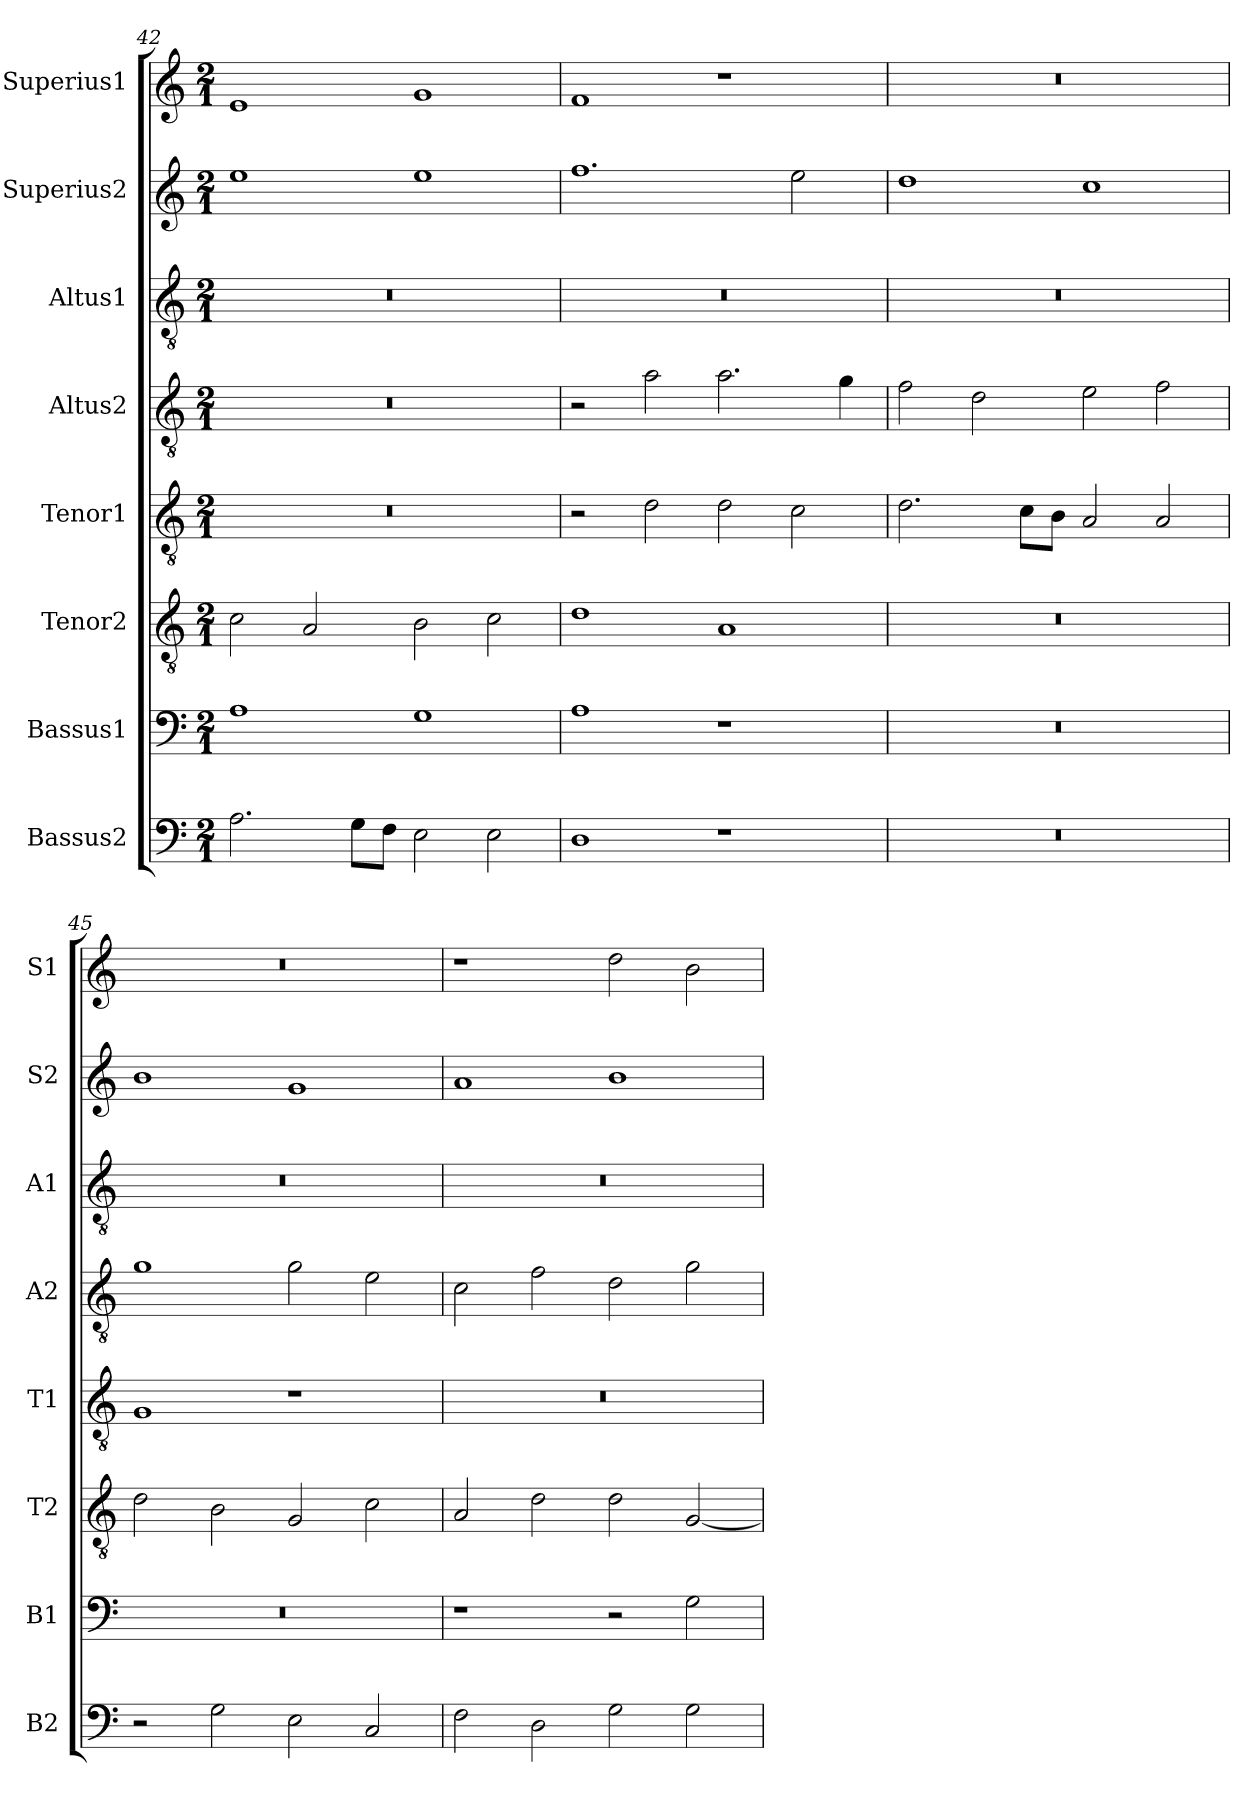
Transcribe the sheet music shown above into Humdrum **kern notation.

**kern	**kern	**kern	**kern	**kern	**kern	**kern	**kern
*part8	*part7	*part6	*part5	*part4	*part3	*part2	*part1
*staff8	*staff7	*staff6	*staff5	*staff4	*staff3	*staff2	*staff1
*I"Bassus2	*I"Bassus1	*I"Tenor2	*I"Tenor1	*I"Altus2	*I"Altus1	*I"Superius2	*I"Superius1
*I'B2	*I'B1	*I'T2	*I'T1	*I'A2	*I'A1	*I'S2	*I'S1
*clefF4	*clefF4	*clefGv2	*clefGv2	*clefGv2	*clefGv2	*clefG2	*clefG2
*k[]	*k[]	*k[]	*k[]	*k[]	*k[]	*k[]	*k[]
*M2/1	*M2/1	*M2/1	*M2/1	*M2/1	*M2/1	*M2/1	*M2/1
=42	=42	=42	=42	=42	=42	=42	=42
2.A	1A	2c	0r	0r	0r	1ee	1e
.	.	2A	.	.	.	.	.
8GL	.	.	.	.	.	.	.
8FJ	.	.	.	.	.	.	.
2E	1G	2B	.	.	.	1ee	1g
2E	.	2c	.	.	.	.	.
=43	=43	=43	=43	=43	=43	=43	=43
1D	1A	1d	2r	2r	0r	1.ff	1f
.	.	.	2d	2a	.	.	.
1r	1r	1A	2d	2.a	.	.	1r
.	.	.	2c	.	.	2ee	.
.	.	.	.	4g	.	.	.
=44	=44	=44	=44	=44	=44	=44	=44
0r	0r	0r	2.d	2f	0r	1dd	0r
.	.	.	.	2d	.	.	.
.	.	.	8c\L	.	.	.	.
.	.	.	8B\J	.	.	.	.
.	.	.	2A	2e	.	1cc	.
.	.	.	2A	2f	.	.	.
=45	=45	=45	=45	=45	=45	=45	=45
2r	0r	2d	1G	1g	0r	1b	0r
2G	.	2B	.	.	.	.	.
2E	.	2G	1r	2g	.	1g	.
2C	.	2c	.	2e	.	.	.
=46	=46	=46	=46	=46	=46	=46	=46
2F	1r	2A	0r	2c	0r	1a	1r
2D	.	2d	.	2f	.	.	.
2G	2r	2d	.	2d	.	1b	2dd
2G	2G	[2G	.	2g	.	.	2b
=	=	=	=	=	=	=	=
*-	*-	*-	*-	*-	*-	*-	*-
